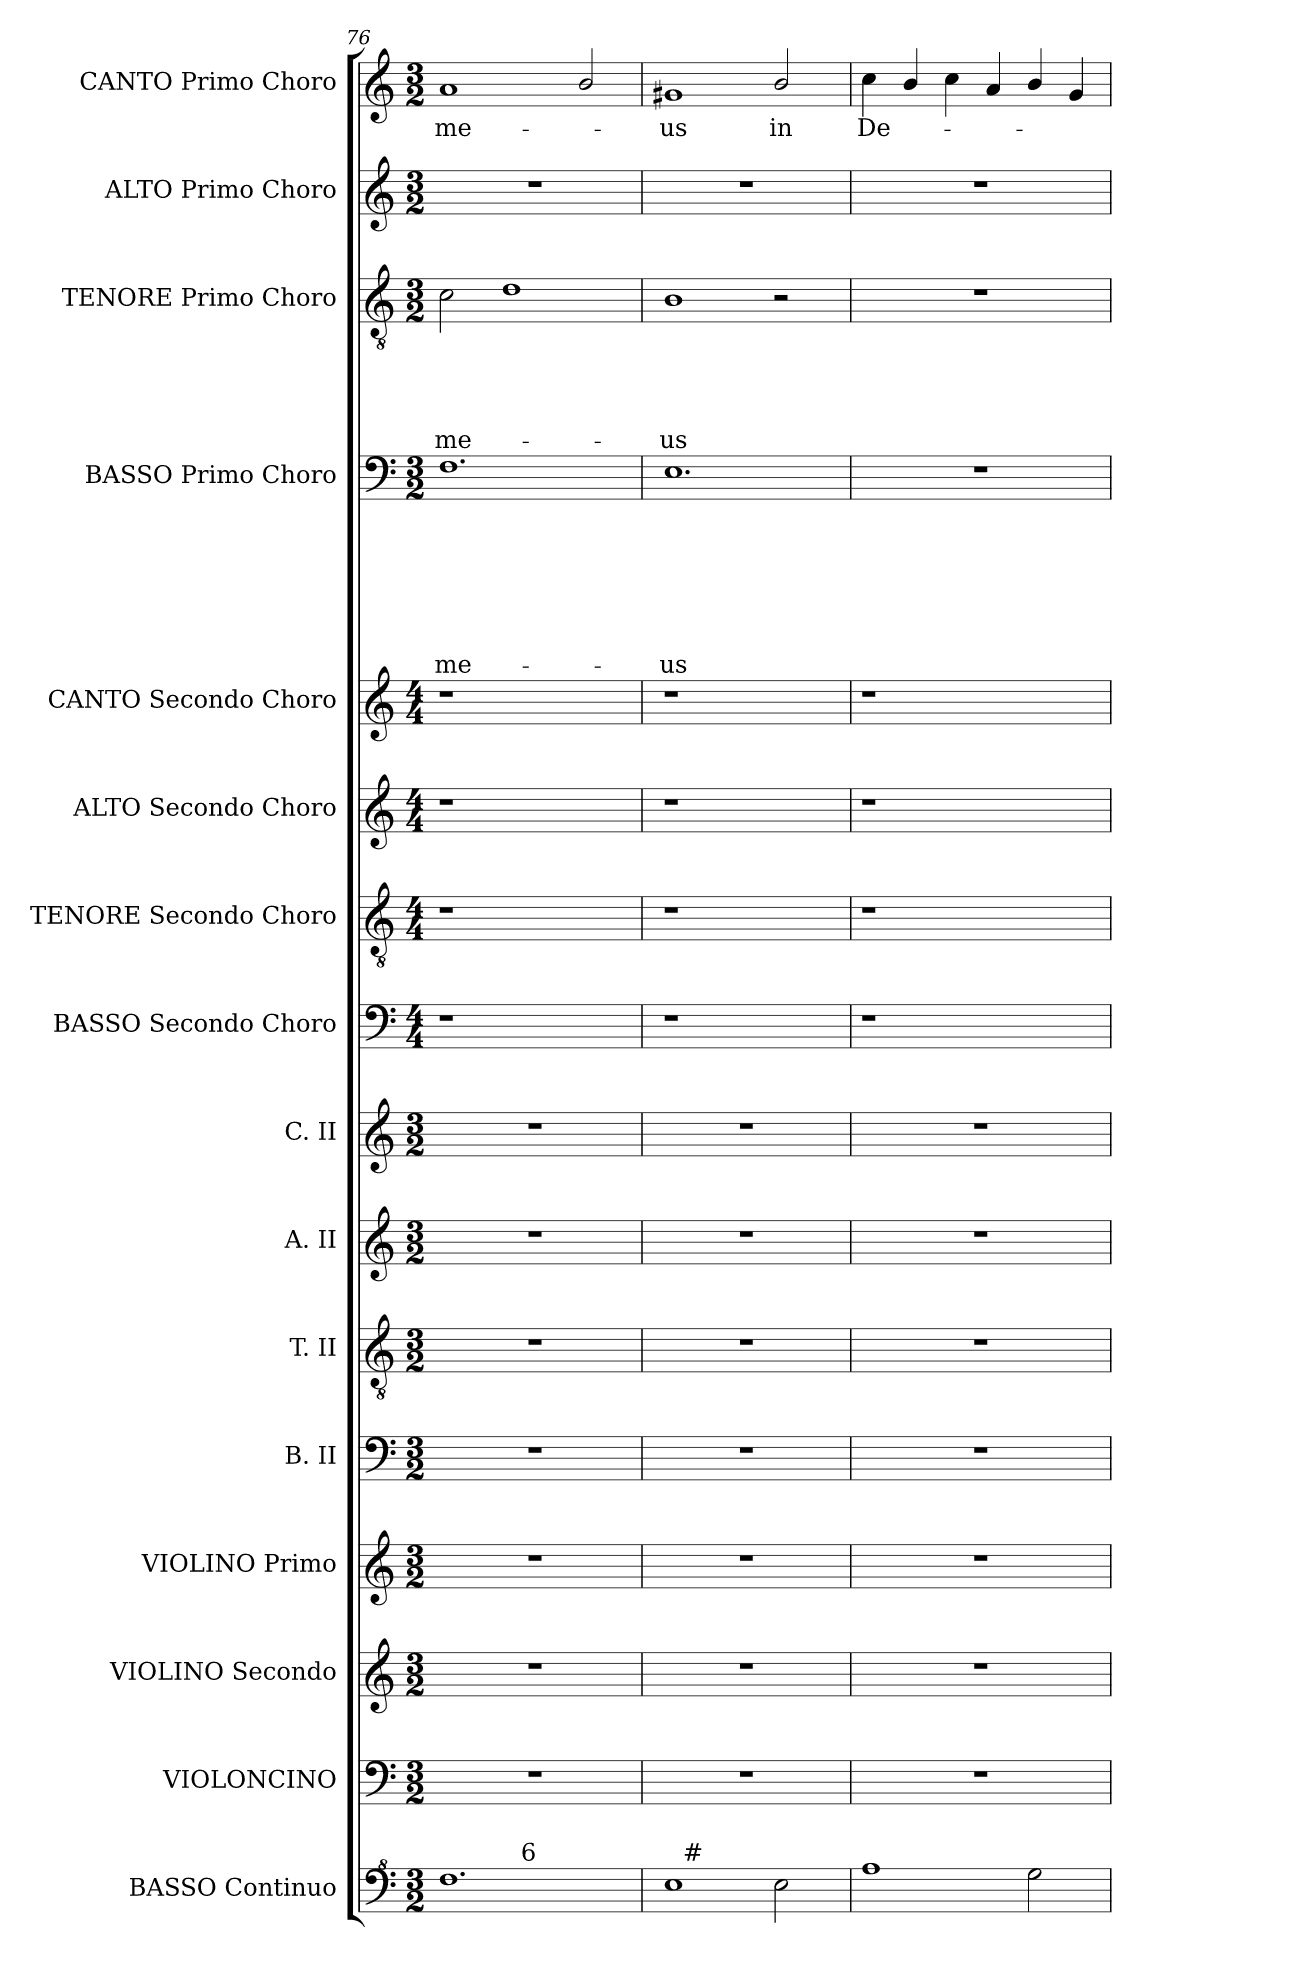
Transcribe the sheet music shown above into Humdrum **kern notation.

**kern	**kern	**kern	**kern	**kern	**kern	**kern	**kern	**kern	**kern	**kern	**kern	**kern	**text	**text	**text	**text	**text	**text	**text	**kern	**text	**text	**text	**text	**text	**kern	**kern	**text
*part16	*part15	*part14	*part13	*part12	*part11	*part10	*part9	*part8	*part7	*part6	*part5	*part4	*part4	*part4	*part4	*part4	*part4	*part4	*part4	*part3	*part3	*part3	*part3	*part3	*part3	*part2	*part1	*part1
*staff16	*staff15	*staff14	*staff13	*staff12	*staff11	*staff10	*staff9	*staff8	*staff7	*staff6	*staff5	*staff4	*staff4	*staff4	*staff4	*staff4	*staff4	*staff4	*staff4	*staff3	*staff3	*staff3	*staff3	*staff3	*staff3	*staff2	*staff1	*staff1
*I"BASSO Continuo	*I"VIOLONCINO	*I"VIOLINO Secondo	*I"VIOLINO Primo	*I"B. II	*I"T. II	*I"A. II	*I"C. II	*I"BASSO Secondo Choro	*I"TENORE Secondo Choro	*I"ALTO Secondo Choro	*I"CANTO Secondo Choro	*I"BASSO Primo Choro	*	*	*	*	*	*	*	*I"TENORE Primo Choro	*	*	*	*	*	*I"ALTO Primo Choro	*I"CANTO Primo Choro	*
*I'B. c.	*I'Vc.	*	*I'Vn. I	*I'B. II	*I'T. II	*I'A. II	*I'C. II	*	*I'Ch	*I'Ch	*I'Ch	*I'B. I	*	*	*	*	*	*	*	*I'T. I	*	*	*	*	*	*I'A. I	*I'C. I	*
*clefF^4	*clefF4	*clefG2	*clefG2	*clefF4	*clefGv2	*clefG2	*clefG2	*clefF4	*clefGv2	*clefG2	*clefG2	*clefF4	*	*	*	*	*	*	*	*clefGv2	*	*	*	*	*	*clefG2	*clefG2	*
*ITrd7c12	*	*	*	*	*	*	*	*ITrd7c12	*	*	*	*	*	*	*	*	*	*	*	*	*	*	*	*	*	*	*	*
*k[]	*k[]	*k[]	*k[]	*k[]	*k[]	*k[]	*k[]	*k[]	*k[]	*k[]	*k[]	*k[]	*	*	*	*	*	*	*	*k[]	*	*	*	*	*	*k[]	*k[]	*
*C:	*C:	*C:	*C:	*C:	*C:	*C:	*C:	*C:	*C:	*C:	*C:	*C:	*	*	*	*	*	*	*	*C:	*	*	*	*	*	*C:	*C:	*
*M3/2	*M3/2	*M3/2	*M3/2	*M3/2	*M3/2	*M3/2	*M3/2	*M4/4	*M4/4	*M4/4	*M4/4	*M3/2	*	*	*	*	*	*	*	*M3/2	*	*	*	*	*	*M3/2	*M3/2	*
=76	=76	=76	=76	=76	=76	=76	=76	=76	=76	=76	=76	=76	=76	=76	=76	=76	=76	=76	=76	=76	=76	=76	=76	=76	=76	=76	=76	=76
!	!LO:N:vis=1	!LO:N:vis=1	!LO:N:vis=1	!LO:N:vis=1	!LO:N:vis=1	!LO:N:vis=1	!LO:N:vis=1	!	!	!	!	!	!	!	!	!	!	!	!LO:LY:b	!	!	!	!	!	!LO:LY:b	!LO:N:vis=1	!	!LO:LY:b
*^	*	*	*	*	*	*	*	*	*	*	*	*	*	*	*	*	*	*	*	*	*	*	*	*	*	*	*	*
1.F	2ryy	1.r	1.r	1.r	1.r	1.r	1.r	1.r	1r	1r	1r	1r	1.F	.	.	.	.	.	.	me-	2c\	.	.	.	.	me-	1.r	1a	me-
.	16ryy	.	.	.	.	.	.	.	.	.	.	.	.	.	.	.	.	.	.	.	1d	.	.	.	.	.	.	.	.
!	!LO:TX:a:t=6	!	!	!	!	!	!	!	!	!	!	!	!	!	!	!	!	!	!	!	!	!	!	!	!	!	!	!	!
.	2...ryy	.	.	.	.	.	.	.	.	.	.	.	.	.	.	.	.	.	.	.	.	.	.	.	.	.	.	.	.
.	.	.	.	.	.	.	.	.	2ryy	2ryy	2ryy	2ryy	.	.	.	.	.	.	.	.	.	.	.	.	.	.	.	2b/	.
!!LO:PB:g=z
=77	=77	=77	=77	=77	=77	=77	=77	=77	=77	=77	=77	=77	=77	=77	=77	=77	=77	=77	=77	=77	=77	=77	=77	=77	=77	=77	=77	=77	=77
!	!	!LO:N:vis=1	!LO:N:vis=1	!LO:N:vis=1	!LO:N:vis=1	!LO:N:vis=1	!LO:N:vis=1	!LO:N:vis=1	!	!	!	!	!	!	!	!	!	!	!	!LO:LY:b	!	!	!	!	!	!LO:LY:b:rj	!LO:N:vis=1	!	!LO:LY:b:rj
1E	16ryy	1.r	1.r	1.r	1.r	1.r	1.r	1.r	1r	1r	1r	1r	1.E	.	.	.	.	.	.	-us	1B	.	.	.	.	-us	1.r	1g#X	-us
!	!LO:TX:a:t=#	!	!	!	!	!	!	!	!	!	!	!	!	!	!	!	!	!	!	!	!	!	!	!	!	!	!	!	!
.	1ryy	.	.	.	.	.	.	.	.	.	.	.	.	.	.	.	.	.	.	.	.	.	.	.	.	.	.	.	.
!	!	!	!	!	!	!	!	!	!	!	!	!	!	!	!	!	!	!	!	!	!	!	!	!	!	!	!	!	!LO:LY:b
2E\	.	.	.	.	.	.	.	.	2ryy	2ryy	2ryy	2ryy	.	.	.	.	.	.	.	.	2r	.	.	.	.	.	.	2b/	in
.	4..ryy	.	.	.	.	.	.	.	.	.	.	.	.	.	.	.	.	.	.	.	.	.	.	.	.	.	.	.	.
=78	=78	=78	=78	=78	=78	=78	=78	=78	=78	=78	=78	=78	=78	=78	=78	=78	=78	=78	=78	=78	=78	=78	=78	=78	=78	=78	=78	=78	=78
!	!	!LO:N:vis=1	!LO:N:vis=1	!LO:N:vis=1	!LO:N:vis=1	!LO:N:vis=1	!LO:N:vis=1	!LO:N:vis=1	!	!	!	!	!LO:N:vis=1	!	!	!	!	!	!	!	!LO:N:vis=1	!	!	!	!	!	!LO:N:vis=1	!	!LO:LY:b
*v	*v	*	*	*	*	*	*	*	*	*	*	*	*	*	*	*	*	*	*	*	*	*	*	*	*	*	*	*	*
1A	1.r	1.r	1.r	1.r	1.r	1.r	1.r	1r	1r	1r	1r	1.r	.	.	.	.	.	.	.	1.r	.	.	.	.	.	1.r	4cc\	De-
.	.	.	.	.	.	.	.	.	.	.	.	.	.	.	.	.	.	.	.	.	.	.	.	.	.	.	4b/	.
.	.	.	.	.	.	.	.	.	.	.	.	.	.	.	.	.	.	.	.	.	.	.	.	.	.	.	4cc\	.
.	.	.	.	.	.	.	.	.	.	.	.	.	.	.	.	.	.	.	.	.	.	.	.	.	.	.	4a/	.
2G\	.	.	.	.	.	.	.	2ryy	2ryy	2ryy	2ryy	.	.	.	.	.	.	.	.	.	.	.	.	.	.	.	4b/	.
.	.	.	.	.	.	.	.	.	.	.	.	.	.	.	.	.	.	.	.	.	.	.	.	.	.	.	4g/	.
=	=	=	=	=	=	=	=	=	=	=	=	=	=	=	=	=	=	=	=	=	=	=	=	=	=	=	=	=
*-	*-	*-	*-	*-	*-	*-	*-	*-	*-	*-	*-	*-	*-	*-	*-	*-	*-	*-	*-	*-	*-	*-	*-	*-	*-	*-	*-	*-
